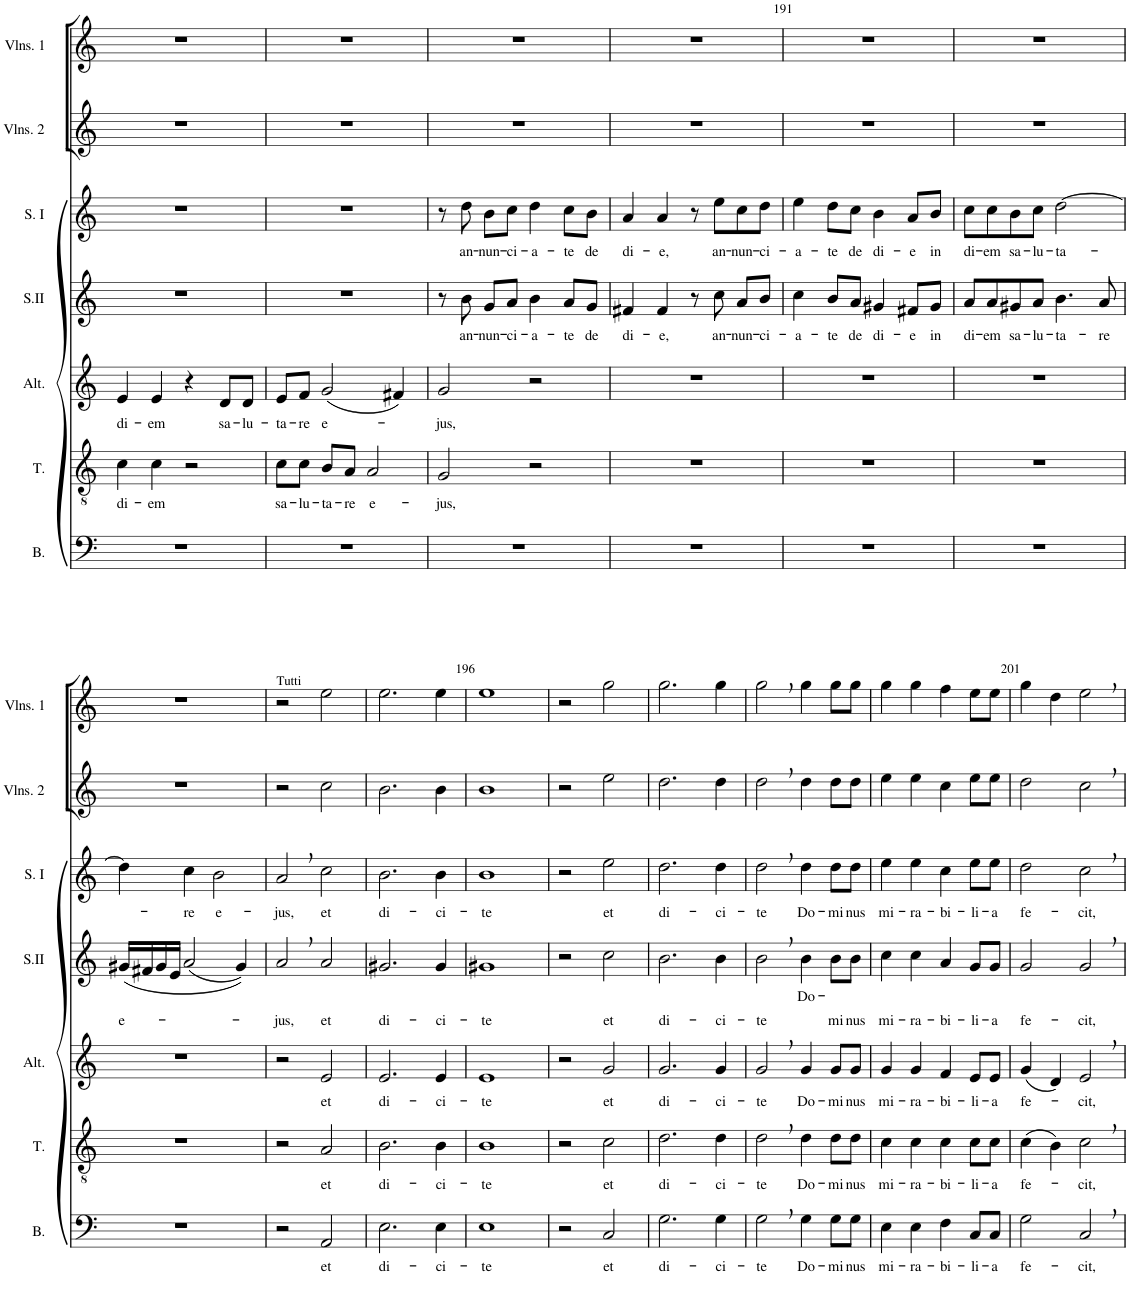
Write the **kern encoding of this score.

**kern	**text	**kern	**text	**kern	**text	**kern	**text	**kern	**text	**kern	**kern
*part7	*part7	*part6	*part6	*part5	*part5	*part4	*part4	*part3	*part3	*part2	*part1
*staff7	*staff7	*staff6	*staff6	*staff5	*staff5	*staff4	*staff4	*staff3	*staff3	*staff2	*staff1
*I"Basse	*	*I"Ténor	*	*I"Alto	*	*I"Soprano II	*	*I"Soprane I	*	*I"Deuxièmes Violons	*I"Premiers Violons
*I'B.	*	*I'T.	*	*I'Alt.	*	*I'S.II	*	*I'S. I	*	*I'Vlns. 2	*I'Vlns. 1
!!LO:PB:g=z
*clefF4	*	*clefGv2	*	*clefG2	*	*clefG2	*	*clefG2	*	*clefG2	*clefG2
*k[]	*	*k[]	*	*k[]	*	*k[]	*	*k[]	*	*k[]	*k[]
*M4/4	*	*M4/4	*	*M4/4	*	*M4/4	*	*M4/4	*	*M4/4	*M4/4
*met(c)	*	*met(c)	*	*met(c)	*	*met(c)	*	*met(c)	*	*met(c)	*met(c)
=187	=187	=187	=187	=187	=187	=187	=187	=187	=187	=187	=187
!	!	!	!LO:LY:b	!	!LO:LY:b	!	!	!	!	!	!
1r	.	4c\	di-	4e/	di-	1r	.	1r	.	1r	1r
!	!	!	!LO:LY:b	!	!LO:LY:b	!	!	!	!	!	!
.	.	4c\	-em	4e/	-em	.	.	.	.	.	.
.	.	2r	.	4r	.	.	.	.	.	.	.
!	!	!	!	!	!LO:LY:b	!	!	!	!	!	!
.	.	.	.	8d/L	sa-	.	.	.	.	.	.
!	!	!	!	!	!LO:LY:b	!	!	!	!	!	!
.	.	.	.	8d/J	-lu-	.	.	.	.	.	.
=188	=188	=188	=188	=188	=188	=188	=188	=188	=188	=188	=188
!	!	!	!LO:LY:b	!	!LO:LY:b	!	!	!	!	!	!
1r	.	8c\L	sa-	8e/L	-ta-	1r	.	1r	.	1r	1r
!	!	!	!LO:LY:b	!	!LO:LY:b	!	!	!	!	!	!
.	.	8c\J	-lu-	8f/J	-re	.	.	.	.	.	.
!	!	!	!LO:LY:b	!	!LO:LY:b	!	!	!	!	!	!
.	.	8B/L	-ta-	(2g/	e-	.	.	.	.	.	.
!	!	!	!LO:LY:b	!	!	!	!	!	!	!	!
.	.	8A/J	-re	.	.	.	.	.	.	.	.
!	!	!	!LO:LY:b	!	!	!	!	!	!	!	!
.	.	2A/	e-	.	.	.	.	.	.	.	.
.	.	.	.	4f#X/)	.	.	.	.	.	.	.
=189	=189	=189	=189	=189	=189	=189	=189	=189	=189	=189	=189
!	!	!	!LO:LY:b	!	!LO:LY:b	!	!	!	!	!	!
1r	.	2G/	-jus,	2g/	-jus,	8r	.	8r	.	1r	1r
!	!	!	!	!	!	!	!LO:LY:b	!	!LO:LY:b	!	!
.	.	.	.	.	.	8b\	an-	8dd\	an-	.	.
!	!	!	!	!	!	!	!LO:LY:b	!	!LO:LY:b	!	!
.	.	.	.	.	.	8g/L	-nun-	8b\L	-nun-	.	.
!	!	!	!	!	!	!	!LO:LY:b	!	!LO:LY:b	!	!
.	.	.	.	.	.	8a/J	-ci-	8cc\J	-ci-	.	.
!	!	!	!	!	!	!	!LO:LY:b	!	!LO:LY:b	!	!
.	.	2r	.	2r	.	4b\	-a-	4dd\	-a-	.	.
!	!	!	!	!	!	!	!LO:LY:b	!	!LO:LY:b	!	!
.	.	.	.	.	.	8a/L	-te	8cc\L	-te	.	.
!	!	!	!	!	!	!	!LO:LY:b	!	!LO:LY:b	!	!
.	.	.	.	.	.	8g/J	de	8b\J	de	.	.
=190	=190	=190	=190	=190	=190	=190	=190	=190	=190	=190	=190
!	!	!	!	!	!	!	!LO:LY:b	!	!LO:LY:b	!	!
1r	.	1r	.	1r	.	4f#X/	di-	4a/	di-	1r	1r
!	!	!	!	!	!	!	!LO:LY:b	!	!LO:LY:b	!	!
.	.	.	.	.	.	4f#/	-e,	4a/	-e,	.	.
.	.	.	.	.	.	8r	.	8r	.	.	.
!	!	!	!	!	!	!	!LO:LY:b	!	!LO:LY:b	!	!
.	.	.	.	.	.	8cc\	an-	8ee\L	an-	.	.
!	!	!	!	!	!	!	!LO:LY:b	!	!LO:LY:b	!	!
.	.	.	.	.	.	8a/L	-nun-	8cc\	-nun-	.	.
!	!	!	!	!	!	!	!LO:LY:b	!	!LO:LY:b	!	!
.	.	.	.	.	.	8b/J	-ci-	8dd\J	-ci-	.	.
=191	=191	=191	=191	=191	=191	=191	=191	=191	=191	=191	=191
!	!	!	!	!	!	!	!LO:LY:b	!	!LO:LY:b	!	!
1r	.	1r	.	1r	.	4cc\	-a-	4ee\	-a-	1r	1r
!	!	!	!	!	!	!	!LO:LY:b	!	!LO:LY:b	!	!
.	.	.	.	.	.	8b/L	-te	8dd\L	-te	.	.
!	!	!	!	!	!	!	!LO:LY:b	!	!LO:LY:b	!	!
.	.	.	.	.	.	8a/J	de	8cc\J	de	.	.
!	!	!	!	!	!	!	!LO:LY:b	!	!LO:LY:b	!	!
.	.	.	.	.	.	4g#X/	di-	4b\	di-	.	.
!	!	!	!	!	!	!	!LO:LY:b	!	!LO:LY:b	!	!
.	.	.	.	.	.	8f#X/L	-e	8a/L	-e	.	.
!	!	!	!	!	!	!	!LO:LY:b	!	!LO:LY:b	!	!
.	.	.	.	.	.	8g#/J	in	8b/J	in	.	.
=192	=192	=192	=192	=192	=192	=192	=192	=192	=192	=192	=192
!	!	!	!	!	!	!	!LO:LY:b	!	!LO:LY:b	!	!
1r	.	1r	.	1r	.	8a/L	di-	8cc\L	di-	1r	1r
!	!	!	!	!	!	!	!LO:LY:b	!	!LO:LY:b	!	!
.	.	.	.	.	.	8a/	-em	8cc\	-em	.	.
!	!	!	!	!	!	!	!LO:LY:b	!	!LO:LY:b	!	!
.	.	.	.	.	.	8g#X/	sa-	8b\	sa-	.	.
!	!	!	!	!	!	!	!LO:LY:b	!	!LO:LY:b	!	!
.	.	.	.	.	.	8a/J	-lu-	8cc\J	-lu-	.	.
!	!	!	!	!	!	!	!LO:LY:b	!	!LO:LY:b	!	!
.	.	.	.	.	.	4.b\	-ta-	[2dd\	-ta-	.	.
!	!	!	!	!	!	!	!LO:LY:b	!	!	!	!
.	.	.	.	.	.	8a/	-re	.	.	.	.
!!LO:LB:g=z
=193	=193	=193	=193	=193	=193	=193	=193	=193	=193	=193	=193
!	!	!	!	!	!	!	!LO:LY:b	!	!	!	!
1r	.	1r	.	1r	.	(16g#X/LL	e-	4dd\]	.	1r	1r
.	.	.	.	.	.	16f#X/	.	.	.	.	.
.	.	.	.	.	.	16g#/	.	.	.	.	.
.	.	.	.	.	.	16e/JJ	.	.	.	.	.
!	!	!	!	!	!	!	!	!	!LO:LY:b	!	!
.	.	.	.	.	.	(2a/	.	4cc\	-re	.	.
!	!	!	!	!	!	!	!	!	!LO:LY:b	!	!
.	.	.	.	.	.	.	.	2b\	e-	.	.
.	.	.	.	.	.	4g#/))	.	.	.	.	.
=194	=194	=194	=194	=194	=194	=194	=194	=194	=194	=194	=194
!	!	!	!	!	!	!	!	!	!	!	!LO:TX:a:t=Tutti
!	!	!	!	!	!	!	!LO:LY:b	!	!LO:LY:b	!	!
2r	.	2r	.	2r	.	2a,/	-jus,	2a,/	-jus,	2r	2r
!	!LO:LY:b	!	!LO:LY:b	!	!LO:LY:b	!	!LO:LY:b	!	!LO:LY:b	!	!
2AA/	et	2A/	et	2e/	et	2a/	et	2cc\	et	2cc\	2ee\
=195	=195	=195	=195	=195	=195	=195	=195	=195	=195	=195	=195
!	!LO:LY:b	!	!LO:LY:b	!	!LO:LY:b	!	!LO:LY:b	!	!LO:LY:b	!	!
2.E\	di-	2.B\	di-	2.e/	di-	2.g#X/	di-	2.b\	di-	2.b\	2.ee\
!	!LO:LY:b	!	!LO:LY:b	!	!LO:LY:b	!	!LO:LY:b	!	!LO:LY:b	!	!
4E\	-ci-	4B\	-ci-	4e/	-ci-	4g#/	-ci-	4b\	-ci-	4b\	4ee\
=196	=196	=196	=196	=196	=196	=196	=196	=196	=196	=196	=196
!	!LO:LY:b	!	!LO:LY:b	!	!LO:LY:b	!	!LO:LY:b	!	!LO:LY:b	!	!
1E	-te	1B	-te	1e	-te	1g#X	-te	1b	-te	1b	1ee
=197	=197	=197	=197	=197	=197	=197	=197	=197	=197	=197	=197
2r	.	2r	.	2r	.	2r	.	2r	.	2r	2r
!	!LO:LY:b	!	!LO:LY:b	!	!LO:LY:b	!	!LO:LY:b	!	!LO:LY:b	!	!
2C/	et	2c\	et	2g/	et	2cc\	et	2ee\	et	2ee\	2gg\
=198	=198	=198	=198	=198	=198	=198	=198	=198	=198	=198	=198
!	!LO:LY:b	!	!LO:LY:b	!	!LO:LY:b	!	!LO:LY:b	!	!LO:LY:b	!	!
2.G\	di-	2.d\	di-	2.g/	di-	2.b\	di-	2.dd\	di-	2.dd\	2.gg\
!	!LO:LY:b	!	!LO:LY:b	!	!LO:LY:b	!	!LO:LY:b	!	!LO:LY:b	!	!
4G\	-ci-	4d\	-ci-	4g/	-ci-	4b\	-ci-	4dd\	-ci-	4dd\	4gg\
=199	=199	=199	=199	=199	=199	=199	=199	=199	=199	=199	=199
!	!LO:LY:b	!	!LO:LY:b	!	!LO:LY:b	!	!LO:LY:b	!	!LO:LY:b	!	!
2G,\	-te	2d,\	-te	2g,/	-te	2b,\	-te	2dd,\	-te	2dd,\	2gg,\
!	!LO:LY:b	!	!LO:LY:b	!	!LO:LY:b	!	!LO:LY:b	!	!LO:LY:b	!	!
4G\	Do-	4d\	Do-	4g/	Do-	4b\	Do-	4dd\	Do-	4dd\	4gg\
!	!LO:LY:b	!	!LO:LY:b	!	!LO:LY:b	!	!LO:LY:b	!	!LO:LY:b	!	!
8G\L	-mi-	8d\L	-mi-	8g/L	-mi-	8b\L	-mi-	8dd\L	-mi-	8dd\L	8gg\L
!	!LO:LY:b	!	!LO:LY:b	!	!LO:LY:b	!	!LO:LY:b	!	!LO:LY:b	!	!
8G\J	-nus	8d\J	-nus	8g/J	-nus	8b\J	-nus	8dd\J	-nus	8dd\J	8gg\J
=200	=200	=200	=200	=200	=200	=200	=200	=200	=200	=200	=200
!	!LO:LY:b	!	!LO:LY:b	!	!LO:LY:b	!	!LO:LY:b	!	!LO:LY:b	!	!
4E\	mi-	4c\	mi-	4g/	mi-	4cc\	mi-	4ee\	mi-	4ee\	4gg\
!	!LO:LY:b	!	!LO:LY:b	!	!LO:LY:b	!	!LO:LY:b	!	!LO:LY:b	!	!
4E\	-ra-	4c\	-ra-	4g/	-ra-	4cc\	-ra-	4ee\	-ra-	4ee\	4gg\
!	!LO:LY:b	!	!LO:LY:b	!	!LO:LY:b	!	!LO:LY:b	!	!LO:LY:b	!	!
4F\	-bi-	4c\	-bi-	4f/	-bi-	4a/	-bi-	4cc\	-bi-	4cc\	4ff\
!	!LO:LY:b	!	!LO:LY:b	!	!LO:LY:b	!	!LO:LY:b	!	!LO:LY:b	!	!
8C/L	-li-	8c\L	-li-	8e/L	-li-	8g/L	-li-	8ee\L	-li-	8ee\L	8ee\L
!	!LO:LY:b	!	!LO:LY:b	!	!LO:LY:b	!	!LO:LY:b	!	!LO:LY:b	!	!
8C/J	-a	8c\J	-a	8e/J	-a	8g/J	-a	8ee\J	-a	8ee\J	8ee\J
=201	=201	=201	=201	=201	=201	=201	=201	=201	=201	=201	=201
!	!LO:LY:b	!	!LO:LY:b	!	!LO:LY:b	!	!LO:LY:b	!	!LO:LY:b	!	!
2G\	fe-	(4c\	fe-	(4g/	fe-	2g/	fe-	2dd\	fe-	2dd\	4gg\
.	.	4B\)	.	4d/)	.	.	.	.	.	.	4dd\
!	!LO:LY:b	!	!LO:LY:b	!	!LO:LY:b	!	!LO:LY:b	!	!LO:LY:b	!	!
2C,/	-cit,	2c,\	-cit,	2e,/	-cit,	2g,/	-cit,	2cc,\	-cit,	2cc,\	2ee,\
=	=	=	=	=	=	=	=	=	=	=	=
*-	*-	*-	*-	*-	*-	*-	*-	*-	*-	*-	*-
